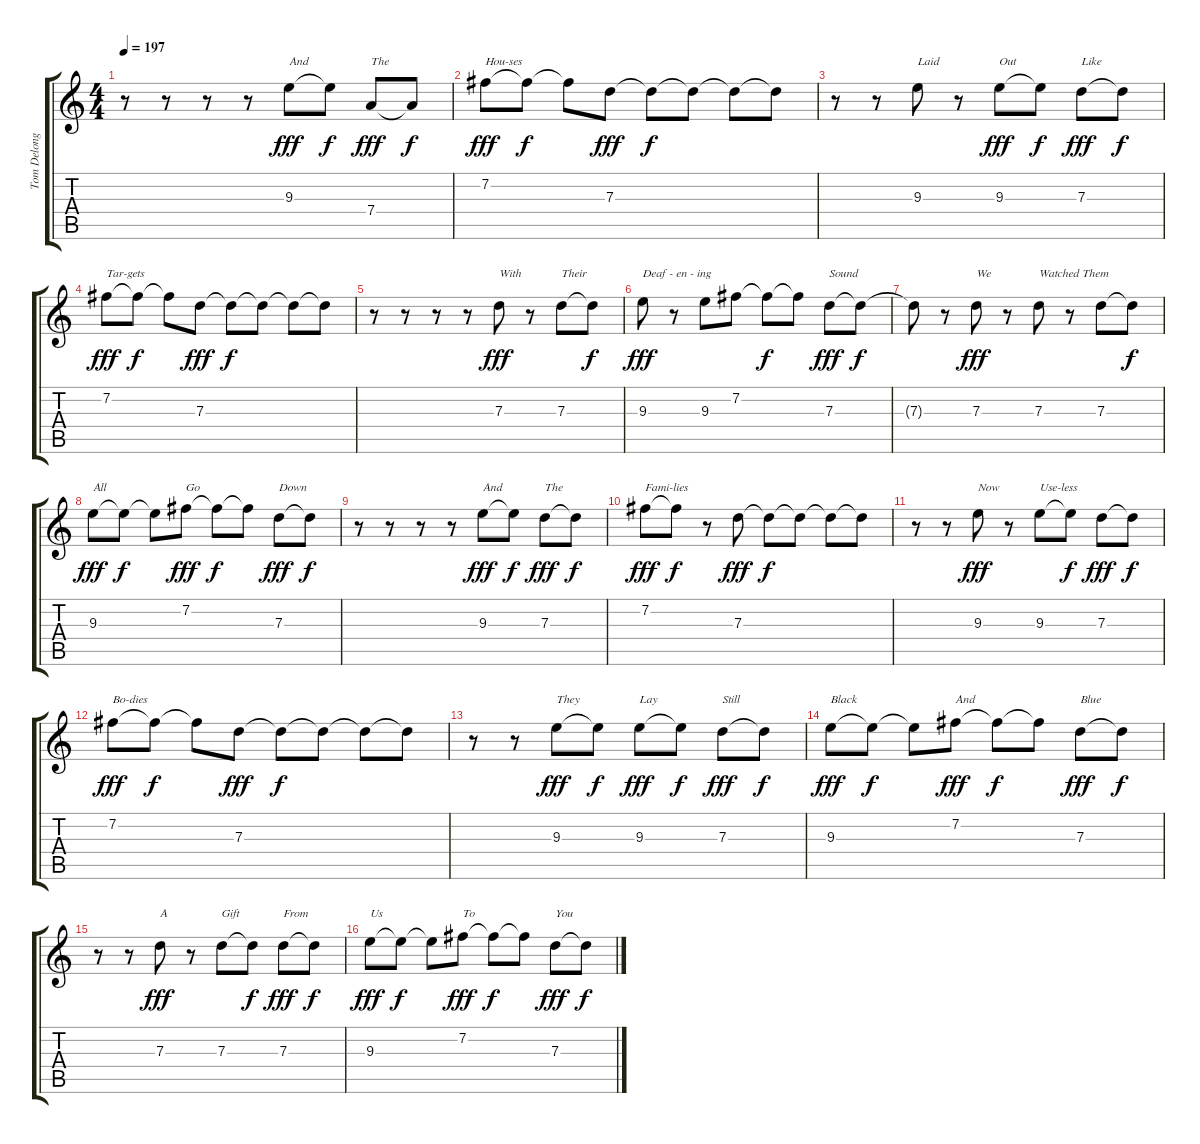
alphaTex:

\track ("Tom Delonge Vocals" "Tom Delong") {instrument contrabass}
\staff {score tabs}
\tuning (E4 B3 G3 D3 A2 E2) {hide}
\ts (4 4)
\tempo 197
\clef g2
\ks c
r.8{dy f} r.8 r.8 r.8 9.3.8{txt "And" dy fff} 9.3{t}.8{dy f} 7.4.8{txt "The" dy fff} 7.4{t}.8{dy f} |
7.2.8{txt "Hou-ses" dy fff} 7.2{t}.8{dy f} 7.2{t}.8 7.3.8{dy fff} 7.3{t}.8{dy f} 7.3{t}.8 7.3{t}.8 7.3{t}.8 |
r.8 r.8 9.3.8{txt "Laid"} r.8 9.3.8{txt "Out" dy fff} 9.3{t}.8{dy f} 7.3.8{txt "Like" dy fff} 7.3{t}.8{dy f} |
7.2.8{txt "Tar-gets" dy fff} 7.2{t}.8{dy f} 7.2{t}.8 7.3.8{dy fff} 7.3{t}.8{dy f} 7.3{t}.8 7.3{t}.8 7.3{t}.8 |
r.8 r.8 r.8 r.8 7.3.8{txt "With" dy fff} r.8 7.3.8{txt "Their"} 7.3{t}.8{dy f} |
9.3.8{txt "Deaf - en - ing" dy fff} r.8 9.3.8 7.2.8 7.2{t}.8{dy f} 7.2{t}.8 7.3.8{txt "Sound" dy fff} 7.3{t}.8{dy f} |
7.3{t}.8 r.8 7.3.8{txt "We" dy fff} r.8 7.3.8{txt "Watched Them"} r.8 7.3.8 7.3{t}.8{dy f} |
9.3.8{txt "All" dy fff} 9.3{t}.8{dy f} 9.3{t}.8 7.2.8{txt "Go" dy fff} 7.2{t}.8{dy f} 7.2{t}.8 7.3.8{txt "Down" dy fff} 7.3{t}.8{dy f} |
r.8 r.8 r.8 r.8 9.3.8{txt "And" dy fff} 9.3{t}.8{dy f} 7.3.8{txt "The" dy fff} 7.3{t}.8{dy f} |
7.2.8{txt "Fami-lies" dy fff} 7.2{t}.8{dy f} r.8 7.3.8{dy fff} 7.3{t}.8{dy f} 7.3{t}.8 7.3{t}.8 7.3{t}.8 |
r.8 r.8 9.3.8{txt "Now" dy fff} r.8 9.3.8{txt "Use-less"} 9.3{t}.8{dy f} 7.3.8{dy fff} 7.3{t}.8{dy f} |
7.2.8{txt "Bo-dies" dy fff} 7.2{t}.8{dy f} 7.2{t}.8 7.3.8{dy fff} 7.3{t}.8{dy f} 7.3{t}.8 7.3{t}.8 7.3{t}.8 |
r.8 r.8 9.3.8{txt "They" dy fff} 9.3{t}.8{dy f} 9.3.8{txt "Lay" dy fff} 9.3{t}.8{dy f} 7.3.8{txt "Still" dy fff} 7.3{t}.8{dy f} |
9.3.8{txt "Black" dy fff} 9.3{t}.8{dy f} 9.3{t}.8 7.2.8{txt "And" dy fff} 7.2{t}.8{dy f} 7.2{t}.8 7.3.8{txt "Blue" dy fff} 7.3{t}.8{dy f} |
r.8 r.8 7.3.8{txt "A" dy fff} r.8 7.3.8{txt "Gift"} 7.3{t}.8{dy f} 7.3.8{txt "From" dy fff} 7.3{t}.8{dy f} |
9.3.8{txt "Us" dy fff} 9.3{t}.8{dy f} 9.3{t}.8 7.2.8{txt "To" dy fff} 7.2{t}.8{dy f} 7.2{t}.8 7.3.8{txt "You" dy fff} 7.3{t}.8{dy f}
